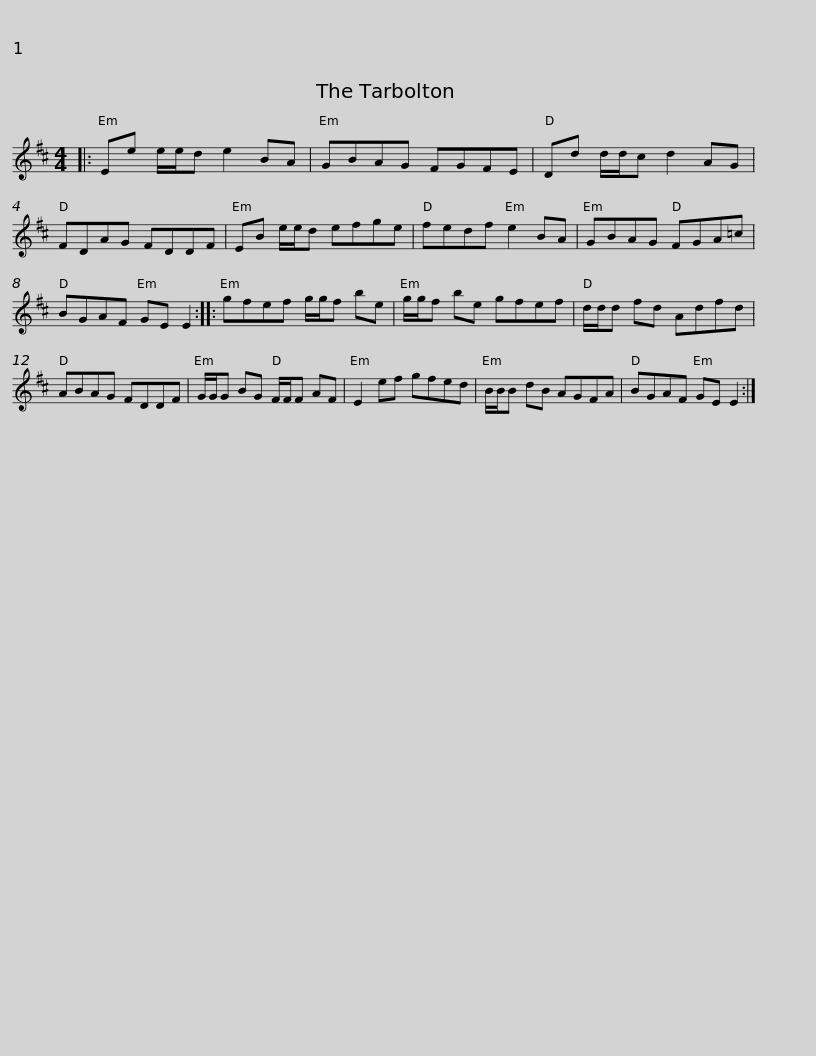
X:1
L:1/8
M:4/4
I:linebreak $
K:D
V:1 treble
V:1
|: Ee e/e/d e2 BA | GBAG FGFE | Dd d/d/c d2 AG | FDAG FDDF | EB e/e/d efge |$ %5
 fedf e2 BA | GBAG FGA=c | BGAF GE E2 :: gfef g/g/f be | g/g/f be gfef |$ %10
 d/d/d fd Adfd | ABAG FDDF | G/G/G BG F/F/F AF | E2 ef gfed | B/B/B dB AGFA |$ %15
 BGAF GE E2 :| %16
